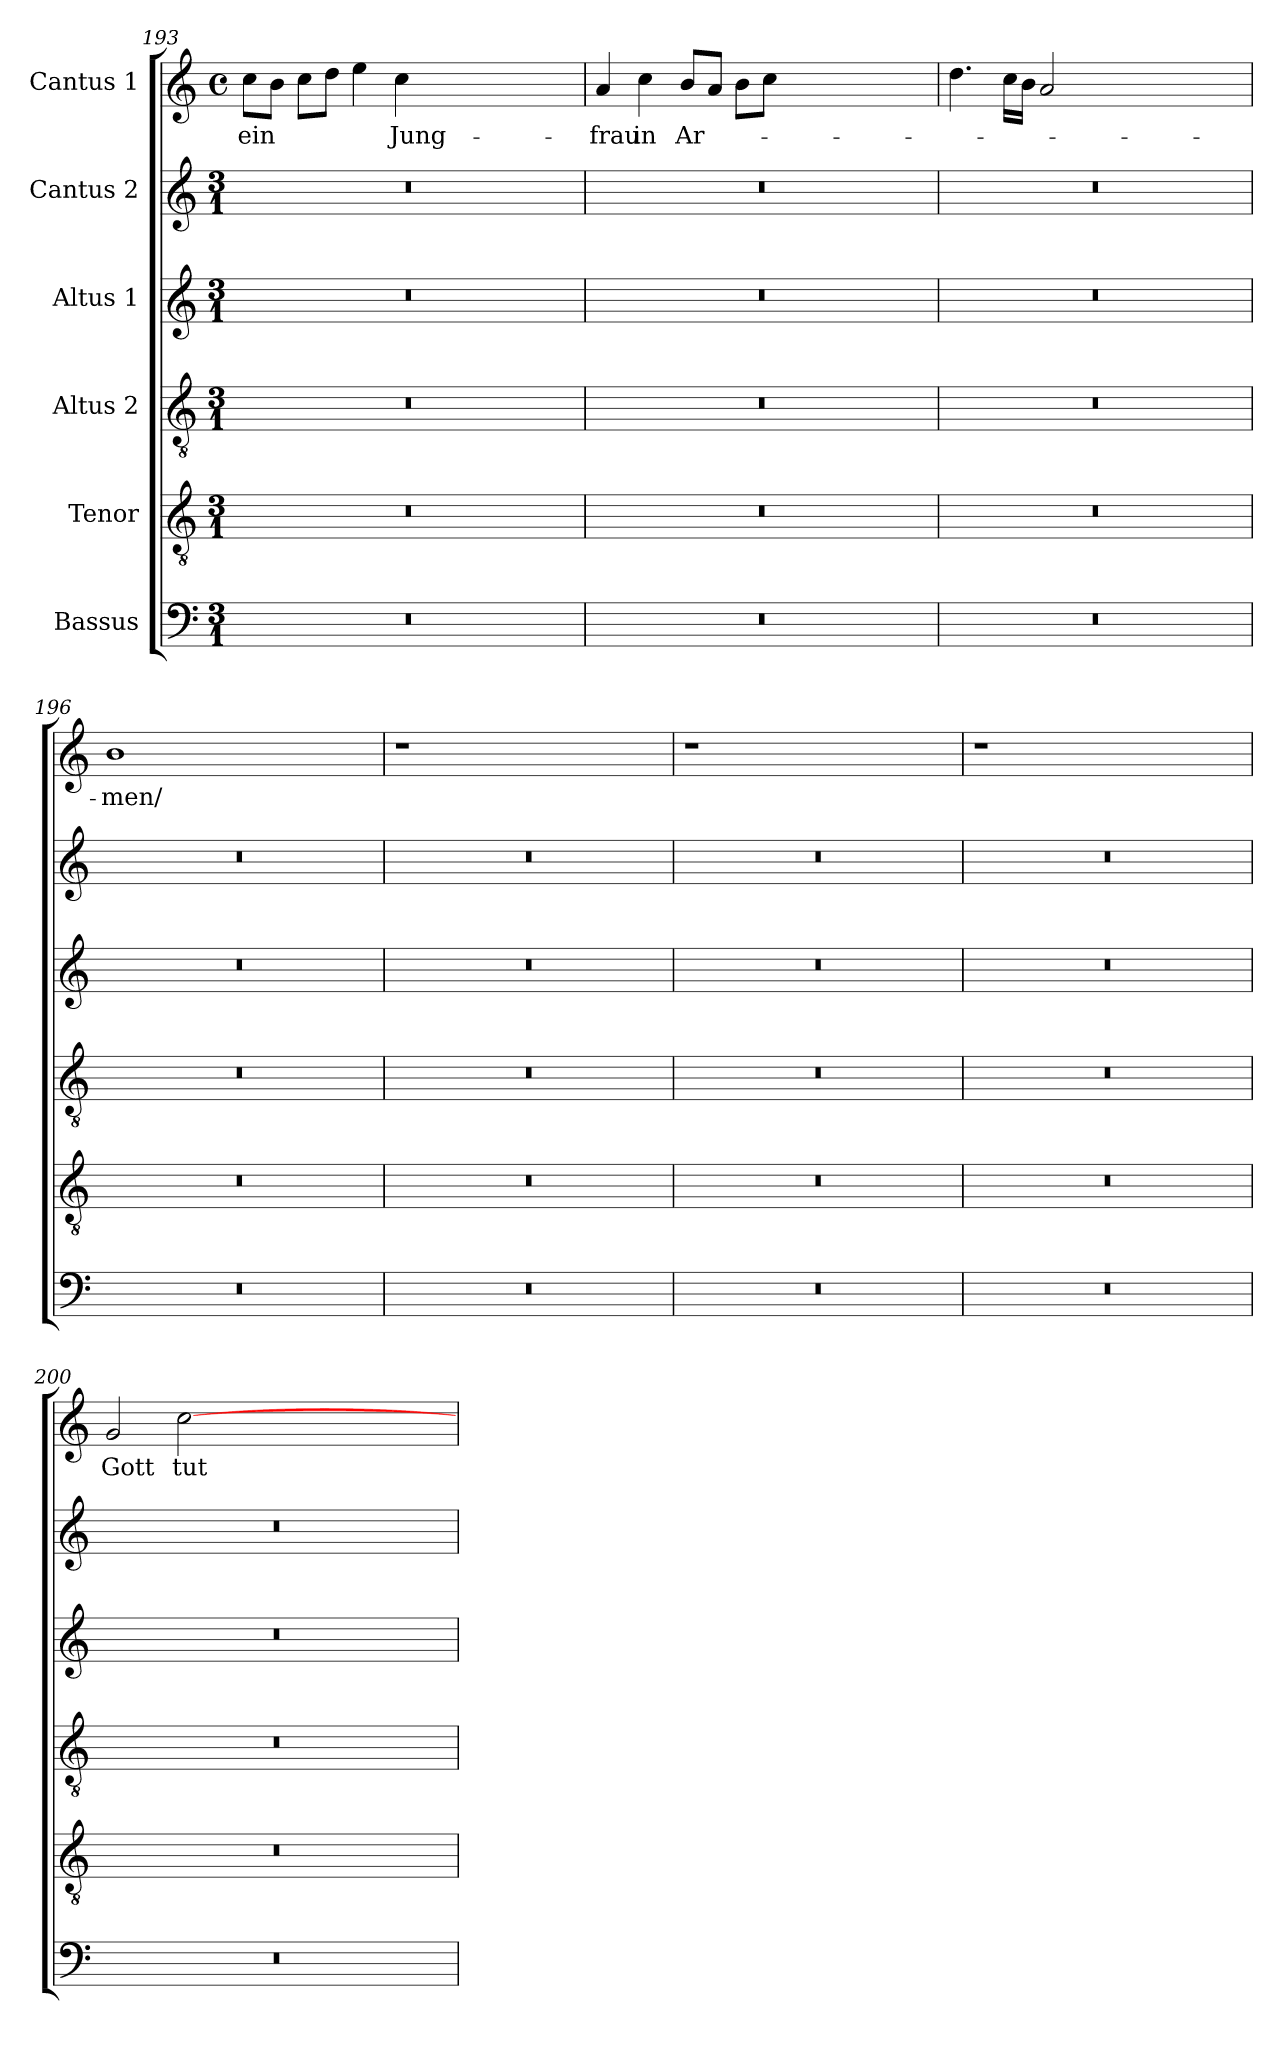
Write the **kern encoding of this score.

**kern	**kern	**kern	**kern	**kern	**kern	**text
*part6	*part5	*part4	*part3	*part2	*part1	*part1
*staff6	*staff5	*staff4	*staff3	*staff2	*staff1	*staff1
*I"Bassus	*I"Tenor	*I"Altus 2	*I"Altus 1	*I"Cantus 2	*I"Cantus 1	*
*clefF4	*clefGv2	*clefGv2	*clefG2	*clefG2	*clefG2	*
*M3/1	*M3/1	*M3/1	*M3/1	*M3/1	*M4/4	*
*	*	*	*	*	*met(c)	*
=193	=193	=193	=193	=193	=193	=193
!	!	!	!	!	!	!LO:LY:b:cj
0.r	0.r	0.r	0.r	0.r	8cc\L	ein
.	.	.	.	.	8b\J	.
.	.	.	.	.	8cc\L	.
.	.	.	.	.	8dd\J	.
.	.	.	.	.	4ee\	.
!	!	!	!	!	!	!LO:LY:b:cj
.	.	.	.	.	4cc\	Jung-
.	.	.	.	.	0ryy	.
=194	=194	=194	=194	=194	=194	=194
!	!	!	!	!	!	!LO:LY:b:cj
0.r	0.r	0.r	0.r	0.r	4a/	-frau
!	!	!	!	!	!	!LO:LY:b:cj
.	.	.	.	.	4cc\	in
!	!	!	!	!	!	!LO:LY:b:cj
.	.	.	.	.	8b/L	Ar-
.	.	.	.	.	8a/J	.
.	.	.	.	.	8b\L	.
.	.	.	.	.	8cc\J	.
.	.	.	.	.	0ryy	.
=195	=195	=195	=195	=195	=195	=195
0.r	0.r	0.r	0.r	0.r	4.dd\	.
.	.	.	.	.	16cc\L	.
.	.	.	.	.	16b\J	.
.	.	.	.	.	2a/	.
.	.	.	.	.	0ryy	.
!!LO:LB:g=z
=196	=196	=196	=196	=196	=196	=196
!	!	!	!	!	!	!LO:LY:b:cj
0.r	0.r	0.r	0.r	0.r	1b	-men/
.	.	.	.	.	0ryy	.
=197	=197	=197	=197	=197	=197	=197
0.r	0.r	0.r	0.r	0.r	1r	.
.	.	.	.	.	0ryy	.
=198	=198	=198	=198	=198	=198	=198
0.r	0.r	0.r	0.r	0.r	1r	.
.	.	.	.	.	0ryy	.
=199	=199	=199	=199	=199	=199	=199
0.r	0.r	0.r	0.r	0.r	1r	.
.	.	.	.	.	0ryy	.
=200	=200	=200	=200	=200	=200	=200
!	!	!	!	!	!	!LO:LY:b:cj
0.r	0.r	0.r	0.r	0.r	2g/	Gott
!	!	!	!	!	!	!LO:LY:b:cj
.	.	.	.	.	[>2cc\	tut
.	.	.	.	.	0ryy	.
=	=	=	=	=	=	=
*-	*-	*-	*-	*-	*-	*-
